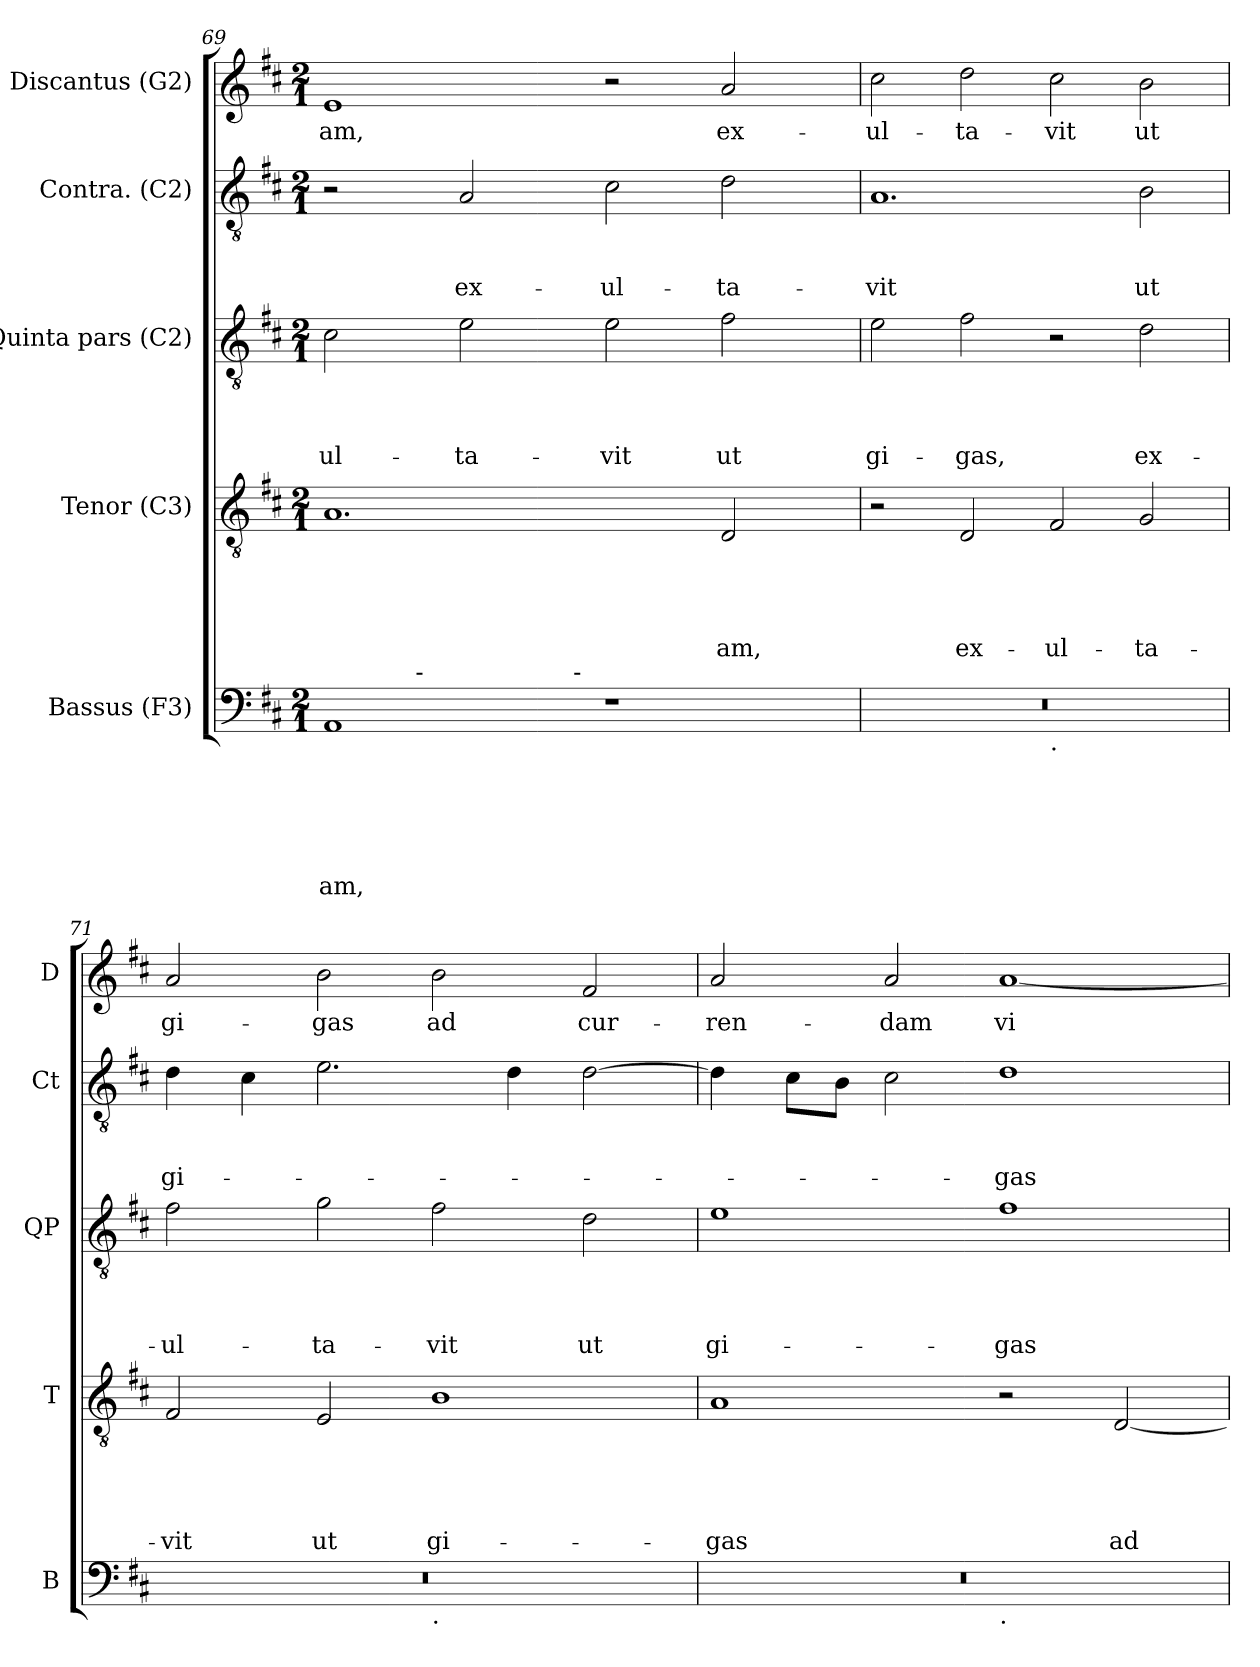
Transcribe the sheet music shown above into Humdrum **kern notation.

**kern	**text	**text	**text	**text	**text	**text	**kern	**text	**text	**text	**text	**text	**kern	**text	**text	**text	**text	**kern	**text	**text	**text	**kern	**text
*part5	*part5	*part5	*part5	*part5	*part5	*part5	*part4	*part4	*part4	*part4	*part4	*part4	*part3	*part3	*part3	*part3	*part3	*part2	*part2	*part2	*part2	*part1	*part1
*staff5	*staff5	*staff5	*staff5	*staff5	*staff5	*staff5	*staff4	*staff4	*staff4	*staff4	*staff4	*staff4	*staff3	*staff3	*staff3	*staff3	*staff3	*staff2	*staff2	*staff2	*staff2	*staff1	*staff1
*I"Bassus (F3)	*	*	*	*	*	*	*I"Tenor (C3)	*	*	*	*	*	*I"Quinta pars (C2)	*	*	*	*	*I"Contra. (C2)	*	*	*	*I"Discantus (G2)	*
*I'B	*	*	*	*	*	*	*I'T	*	*	*	*	*	*I'QP	*	*	*	*	*I'Ct	*	*	*	*I'D	*
!!LO:PB:g=z
*clefF4	*	*	*	*	*	*	*clefGv2	*	*	*	*	*	*clefGv2	*	*	*	*	*clefGv2	*	*	*	*clefG2	*
*k[f#c#]	*	*	*	*	*	*	*k[f#c#]	*	*	*	*	*	*k[f#c#]	*	*	*	*	*k[f#c#]	*	*	*	*k[f#c#]	*
*D:	*	*	*	*	*	*	*D:	*	*	*	*	*	*D:	*	*	*	*	*D:	*	*	*	*D:	*
*M2/1	*	*	*	*	*	*	*M2/1	*	*	*	*	*	*M2/1	*	*	*	*	*M2/1	*	*	*	*M2/1	*
=69	=69	=69	=69	=69	=69	=69	=69	=69	=69	=69	=69	=69	=69	=69	=69	=69	=69	=69	=69	=69	=69	=69	=69
!	!	!	!	!	!	!LO:LY:b	!	!	!	!	!	!	!	!	!	!	!LO:LY:b	!	!	!	!	!	!LO:LY:b
*^	*	*	*	*	*	*	*	*	*	*	*	*	*	*	*	*	*	*	*	*	*	*	*
*	*^	*	*	*	*	*	*	*	*	*	*	*	*	*	*	*	*	*	*	*	*	*	*	*
1AA	4ryy	2ryy	.	.	.	.	.	-am,	1.A	.	.	.	.	.	2c#\	.	.	.	-ul-	2r	.	.	.	1e	-am,
.	16.ryy	.	.	.	.	.	.	.	.	.	.	.	.	.	.	.	.	.	.	.	.	.	.	.	.
!	!LO:TX:a:t=-	!	!	!	!	!	!	!	!	!	!	!	!	!	!	!	!	!	!	!	!	!	!	!	!
.	1ryy	.	.	.	.	.	.	.	.	.	.	.	.	.	.	.	.	.	.	.	.	.	.	.	.
!	!	!	!	!	!	!	!	!	!	!	!	!	!	!	!	!	!	!	!LO:LY:b	!	!	!	!LO:LY:b	!	!
.	.	4ryy	.	.	.	.	.	.	.	.	.	.	.	.	2e\	.	.	.	-ta-	2A/	.	.	ex-	.	.
.	.	8ryy	.	.	.	.	.	.	.	.	.	.	.	.	.	.	.	.	.	.	.	.	.	.	.
.	.	32ryy	.	.	.	.	.	.	.	.	.	.	.	.	.	.	.	.	.	.	.	.	.	.	.
!	!	!LO:TX:a:t=-	!	!	!	!	!	!	!	!	!	!	!	!	!	!	!	!	!	!	!	!	!	!	!
.	.	1ryy	.	.	.	.	.	.	.	.	.	.	.	.	.	.	.	.	.	.	.	.	.	.	.
!	!	!	!	!	!	!	!	!	!	!	!	!	!	!	!	!	!	!	!LO:LY:b	!	!	!	!LO:LY:b	!	!
1r	.	.	.	.	.	.	.	.	.	.	.	.	.	.	2e\	.	.	.	-vit	2c#\	.	.	-ul-	2r	.
.	2ryy	.	.	.	.	.	.	.	.	.	.	.	.	.	.	.	.	.	.	.	.	.	.	.	.
!	!	!	!	!	!	!	!	!	!	!	!	!	!	!LO:LY:b	!	!	!	!	!LO:LY:b	!	!	!	!LO:LY:b	!	!LO:LY:b
.	.	.	.	.	.	.	.	.	2D/	.	.	.	.	-am,	2f#\	.	.	.	ut	2d\	.	.	-ta-	2a/	ex-
.	8ryy	.	.	.	.	.	.	.	.	.	.	.	.	.	.	.	.	.	.	.	.	.	.	.	.
.	.	16.ryy	.	.	.	.	.	.	.	.	.	.	.	.	.	.	.	.	.	.	.	.	.	.	.
.	32ryy	.	.	.	.	.	.	.	.	.	.	.	.	.	.	.	.	.	.	.	.	.	.	.	.
=70	=70	=70	=70	=70	=70	=70	=70	=70	=70	=70	=70	=70	=70	=70	=70	=70	=70	=70	=70	=70	=70	=70	=70	=70	=70
!	!	!	!	!	!	!	!	!	!	!	!	!	!	!	!	!	!	!	!LO:LY:b	!	!	!	!LO:LY:b	!	!LO:LY:b
*	*v	*v	*	*	*	*	*	*	*	*	*	*	*	*	*	*	*	*	*	*	*	*	*	*	*
0r	1ryy	.	.	.	.	.	.	2r	.	.	.	.	.	2e\	.	.	.	gi-	1.A	.	.	-vit	2cc#\	-ul-
!	!	!	!	!	!	!	!	!	!	!	!	!	!LO:LY:b	!	!	!	!	!LO:LY:b	!	!	!	!	!	!LO:LY:b
.	.	.	.	.	.	.	.	2D/	.	.	.	.	ex-	2f#\	.	.	.	-gas,	.	.	.	.	2dd\	-ta-
!	!LO:TX:b:t=.	!	!	!	!	!	!	!	!	!	!	!	!	!	!	!	!	!	!	!	!	!	!	!
!	!	!	!	!	!	!	!	!	!	!	!	!	!LO:LY:b	!	!	!	!	!	!	!	!	!	!	!LO:LY:b
.	1ryy	.	.	.	.	.	.	2F#/	.	.	.	.	-ul-	2r	.	.	.	.	.	.	.	.	2cc#\	-vit
!	!	!	!	!	!	!	!	!	!	!	!	!	!LO:LY:b	!	!	!	!	!LO:LY:b	!	!	!	!LO:LY:b	!	!LO:LY:b
.	.	.	.	.	.	.	.	2G/	.	.	.	.	-ta-	2d\	.	.	.	ex-	2B\	.	.	ut	2b\	ut
=71	=71	=71	=71	=71	=71	=71	=71	=71	=71	=71	=71	=71	=71	=71	=71	=71	=71	=71	=71	=71	=71	=71	=71	=71
!	!	!	!	!	!	!	!	!	!	!	!	!	!LO:LY:b	!	!	!	!	!LO:LY:b	!	!	!	!LO:LY:b	!	!LO:LY:b
0r	1ryy	.	.	.	.	.	.	2F#/	.	.	.	.	-vit	2f#\	.	.	.	-ul-	4d\	.	.	gi-	2a/	gi-
.	.	.	.	.	.	.	.	.	.	.	.	.	.	.	.	.	.	.	4c#\	.	.	.	.	.
!	!	!	!	!	!	!	!	!	!	!	!	!	!LO:LY:b	!	!	!	!	!LO:LY:b	!	!	!	!	!	!LO:LY:b
.	.	.	.	.	.	.	.	2E/	.	.	.	.	ut	2g\	.	.	.	-ta-	2.e\	.	.	.	2b\	-gas
!	!LO:TX:b:t=.	!	!	!	!	!	!	!	!	!	!	!	!	!	!	!	!	!	!	!	!	!	!	!
!	!	!	!	!	!	!	!	!	!	!	!	!	!LO:LY:b	!	!	!	!	!LO:LY:b	!	!	!	!	!	!LO:LY:b
.	1ryy	.	.	.	.	.	.	1B	.	.	.	.	gi-	2f#\	.	.	.	-vit	.	.	.	.	2b\	ad
.	.	.	.	.	.	.	.	.	.	.	.	.	.	.	.	.	.	.	4d\	.	.	.	.	.
!	!	!	!	!	!	!	!	!	!	!	!	!	!	!	!	!	!	!LO:LY:b	!	!	!	!	!	!LO:LY:b
.	.	.	.	.	.	.	.	.	.	.	.	.	.	2d\	.	.	.	ut	[>2d\	.	.	.	2f#/	cur-
=72	=72	=72	=72	=72	=72	=72	=72	=72	=72	=72	=72	=72	=72	=72	=72	=72	=72	=72	=72	=72	=72	=72	=72	=72
!	!	!	!	!	!	!	!	!	!	!	!	!	!LO:LY:b	!	!	!	!	!LO:LY:b	!	!	!	!	!	!LO:LY:b
0r	1ryy	.	.	.	.	.	.	1A	.	.	.	.	-gas	1e	.	.	.	gi-	4d\]	.	.	.	2a/	-ren-
.	.	.	.	.	.	.	.	.	.	.	.	.	.	.	.	.	.	.	8c#\L	.	.	.	.	.
.	.	.	.	.	.	.	.	.	.	.	.	.	.	.	.	.	.	.	8B\J	.	.	.	.	.
!	!	!	!	!	!	!	!	!	!	!	!	!	!	!	!	!	!	!	!	!	!	!	!	!LO:LY:b
.	.	.	.	.	.	.	.	.	.	.	.	.	.	.	.	.	.	.	2c#\	.	.	.	2a/	-dam
!	!LO:TX:b:t=.	!	!	!	!	!	!	!	!	!	!	!	!	!	!	!	!	!	!	!	!	!	!	!
!	!	!	!	!	!	!	!	!	!	!	!	!	!	!	!	!	!	!LO:LY:b	!	!	!	!LO:LY:b	!	!LO:LY:b
.	1ryy	.	.	.	.	.	.	2r	.	.	.	.	.	1f#	.	.	.	-gas	1d	.	.	-gas	[<1a	vi-
!	!	!	!	!	!	!	!	!	!	!	!	!	!LO:LY:b	!	!	!	!	!	!	!	!	!	!	!
.	.	.	.	.	.	.	.	[<2D/	.	.	.	.	ad	.	.	.	.	.	.	.	.	.	.	.
*v	*v	*	*	*	*	*	*	*	*	*	*	*	*	*	*	*	*	*	*	*	*	*	*	*
=	=	=	=	=	=	=	=	=	=	=	=	=	=	=	=	=	=	=	=	=	=	=	=
*-	*-	*-	*-	*-	*-	*-	*-	*-	*-	*-	*-	*-	*-	*-	*-	*-	*-	*-	*-	*-	*-	*-	*-
